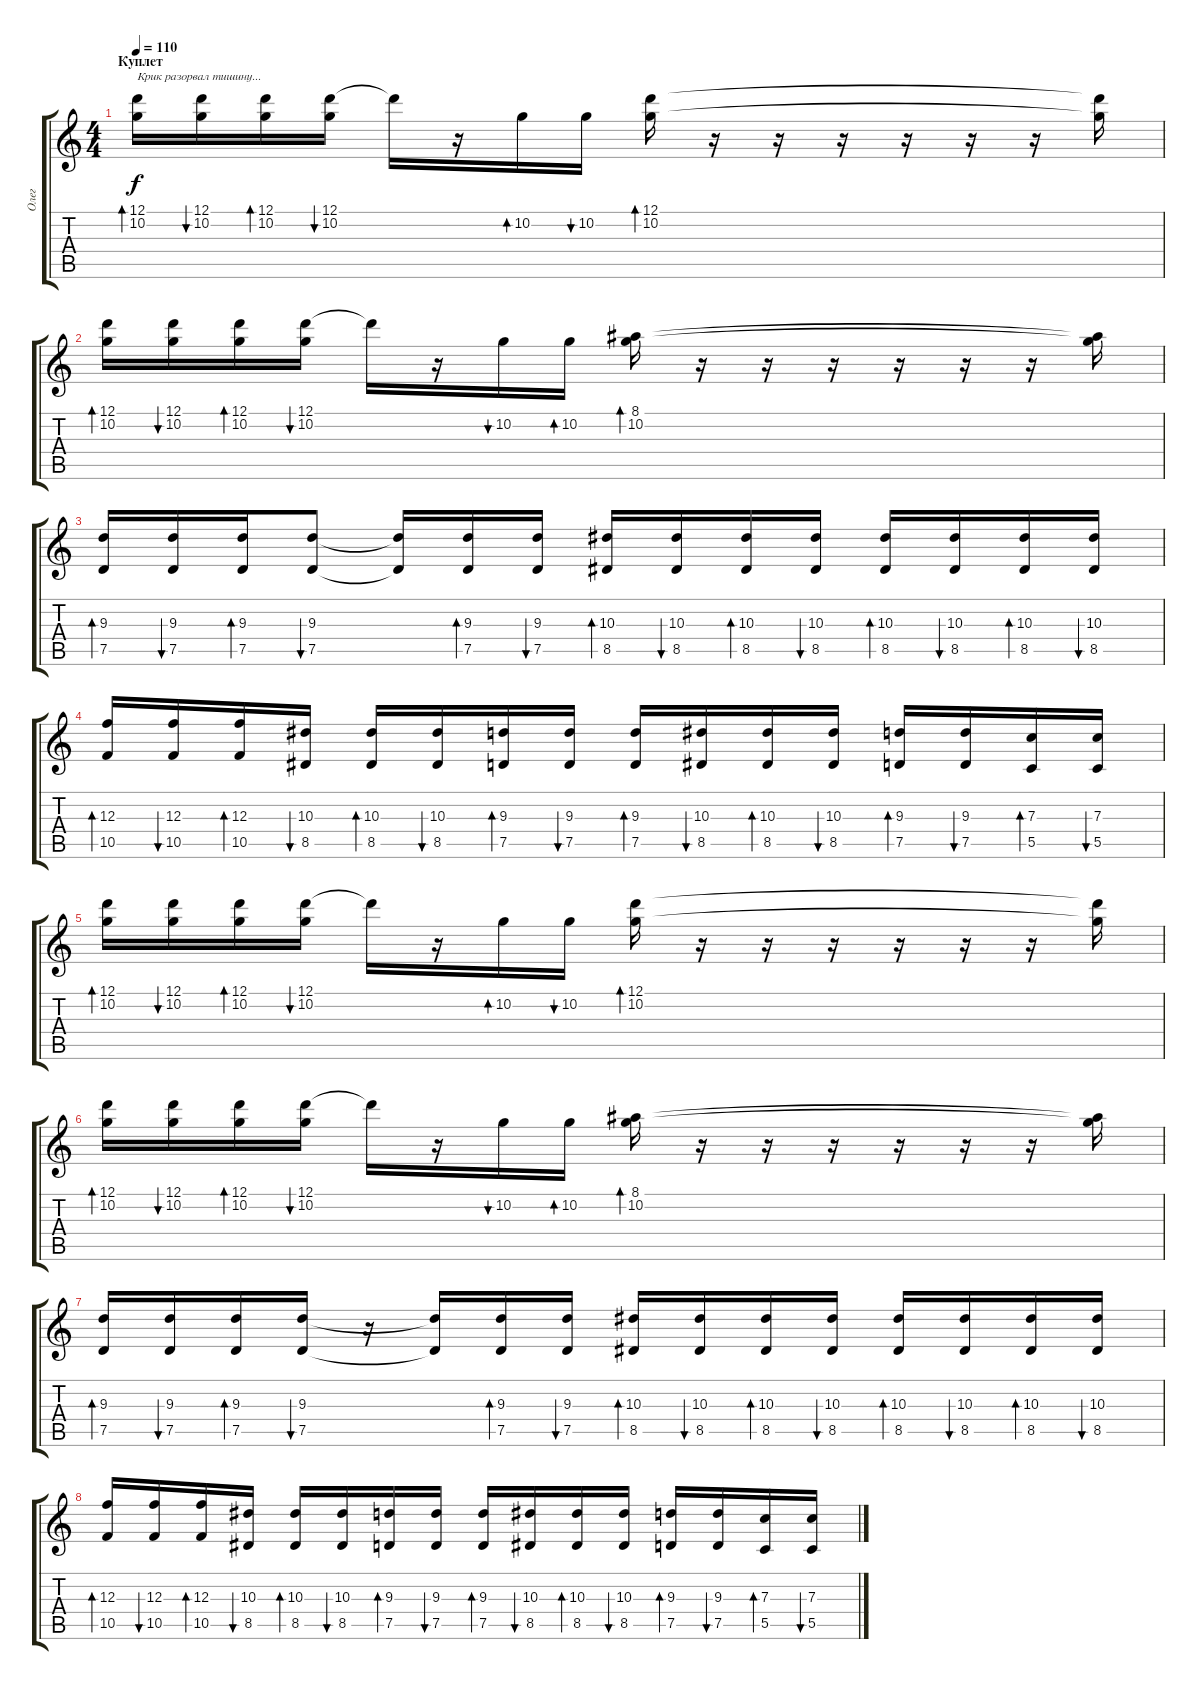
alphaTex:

\track ("Олег" "Олег") {instrument distortionguitar}
\staff {score tabs}
\tuning (D4 A3 F3 C3 G2 C2) {hide}
\ts (4 4)
\section ("" "Куплет")
\tempo 110
\clef g2
\ks c
(12.1 10.2).16{bd 120 txt "Крик разорвал тишину..." dy f volume 13 instrument distortionguitar} (12.1 10.2).16{bu 120} (12.1 10.2).16{bd 120} (12.1 10.2).16{bu 120} 12.1{t}.16 r.16 10.2.16{bd 60} 10.2.16{bu 60} (12.1 10.2).16{bd 240} r.16 r.16 r.16 r.16 r.16 r.16 (12.1{t} 10.2{t}).16 |
(12.1 10.2).16{bd 120} (12.1 10.2).16{bu 120} (12.1 10.2).16{bd 120} (12.1 10.2).16{bu 120} 12.1{t}.16 r.16 10.2.16{bu 120} 10.2.16{bd 120} (8.1 10.2).16{bd 120} r.16 r.16 r.16 r.16 r.16 r.16 (8.1{t} 10.2{t}).16 |
(9.3 7.5).16{bd 60} (9.3 7.5).16{bu 60} (9.3 7.5).16{bd 60} (9.3 7.5).8{bu 60} (9.3{t} 7.5{t}).16 (9.3 7.5).16{bd 60} (9.3 7.5).16{bu 60} (10.3 8.5).16{bd 60} (10.3 8.5).16{bu 60} (10.3 8.5).16{bd 60} (10.3 8.5).16{bu 60} (10.3 8.5).16{bd 60} (10.3 8.5).16{bu 60} (10.3 8.5).16{bd 60} (10.3 8.5).16{bu 60} |
(12.3 10.5).16{bd 60} (12.3 10.5).16{bu 60} (12.3 10.5).16{bd 60} (10.3 8.5).16{bu 60} (10.3 8.5).16{bd 60} (10.3 8.5).16{bu 60} (9.3 7.5).16{bd 60} (9.3 7.5).16{bu 60} (9.3 7.5).16{bd 60} (10.3 8.5).16{bu 60} (10.3 8.5).16{bd 60} (10.3 8.5).16{bu 60} (9.3 7.5).16{bd 60} (9.3 7.5).16{bu 60} (7.3 5.5).16{bd 60} (7.3 5.5).16{bu 60} |
(12.1 10.2).16{bd 120} (12.1 10.2).16{bu 120} (12.1 10.2).16{bd 120} (12.1 10.2).16{bu 120} 12.1{t}.16 r.16 10.2.16{bd 60} 10.2.16{bu 60} (12.1 10.2).16{bd 240} r.16 r.16 r.16 r.16 r.16 r.16 (12.1{t} 10.2{t}).16 |
(12.1 10.2).16{bd 120} (12.1 10.2).16{bu 120} (12.1 10.2).16{bd 120} (12.1 10.2).16{bu 120} 12.1{t}.16 r.16 10.2.16{bu 120} 10.2.16{bd 120} (8.1 10.2).16{bd 120} r.16 r.16 r.16 r.16 r.16 r.16 (8.1{t} 10.2{t}).16 |
(9.3 7.5).16{bd 60} (9.3 7.5).16{bu 60} (9.3 7.5).16{bd 60} (9.3 7.5).16{bu 60} r.16 (9.3{t} 7.5{t}).16 (9.3 7.5).16{bd 60} (9.3 7.5).16{bu 60} (10.3 8.5).16{bd 60} (10.3 8.5).16{bu 60} (10.3 8.5).16{bd 60} (10.3 8.5).16{bu 60} (10.3 8.5).16{bd 60} (10.3 8.5).16{bu 60} (10.3 8.5).16{bd 60} (10.3 8.5).16{bu 60} |
(12.3 10.5).16{bd 60} (12.3 10.5).16{bu 60} (12.3 10.5).16{bd 60} (10.3 8.5).16{bu 60} (10.3 8.5).16{bd 60} (10.3 8.5).16{bu 60} (9.3 7.5).16{bd 60} (9.3 7.5).16{bu 60} (9.3 7.5).16{bd 60} (10.3 8.5).16{bu 60} (10.3 8.5).16{bd 60} (10.3 8.5).16{bu 60} (9.3 7.5).16{bd 60} (9.3 7.5).16{bu 60} (7.3 5.5).16{bd 60} (7.3 5.5).16{bu 60}
